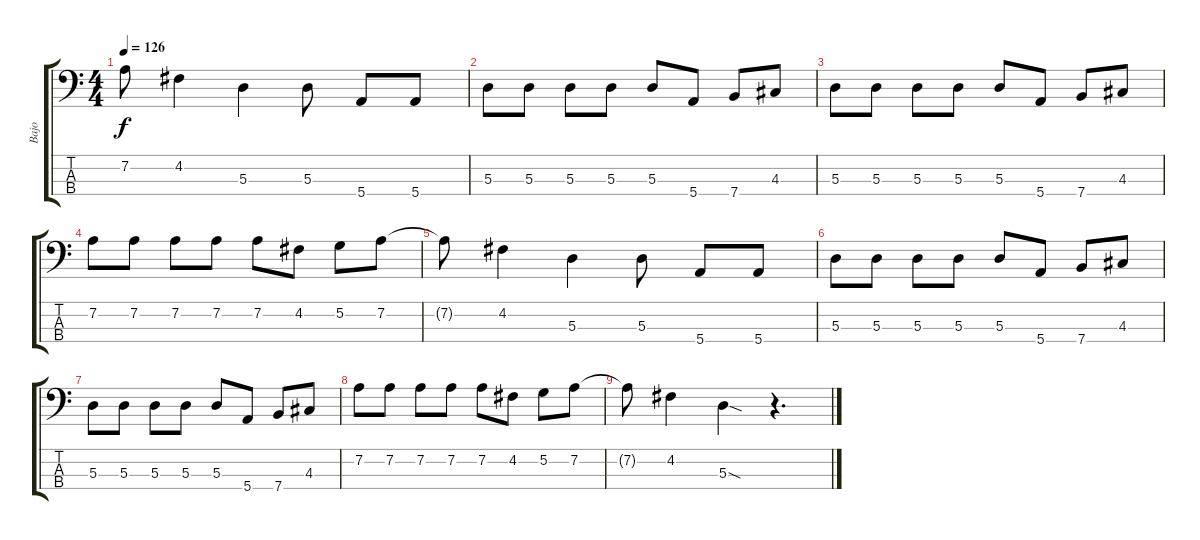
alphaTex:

\track ("Bajo" "Bajo") {instrument electricbassfinger}
\staff {score tabs}
\tuning (G2 D2 A1 E1) {hide}
\ts (4 4)
\tempo 126
\clef f4
\ks c
7.2{t}.8{dy f} 4.2.4 5.3.4 5.3.8 5.4.8 5.4.8 |
5.3.8{volume 8} 5.3.8 5.3.8 5.3.8 5.3.8 5.4.8 7.4.8 4.3.8 |
5.3.8 5.3.8 5.3.8 5.3.8 5.3.8 5.4.8 7.4.8 4.3.8 |
7.2.8 7.2.8 7.2.8 7.2.8 7.2.8 4.2.8 5.2.8 7.2.8 |
7.2{t}.8 4.2.4 5.3.4 5.3.8 5.4.8 5.4.8 |
5.3.8{volume 4} 5.3.8 5.3.8 5.3.8 5.3.8 5.4.8 7.4.8 4.3.8 |
5.3.8 5.3.8 5.3.8 5.3.8 5.3.8 5.4.8 7.4.8 4.3.8 |
7.2.8 7.2.8 7.2.8 7.2.8 7.2.8 4.2.8 5.2.8 7.2.8 |
7.2{t}.8 4.2.4 5.3{sod}.4 r.4{d}
